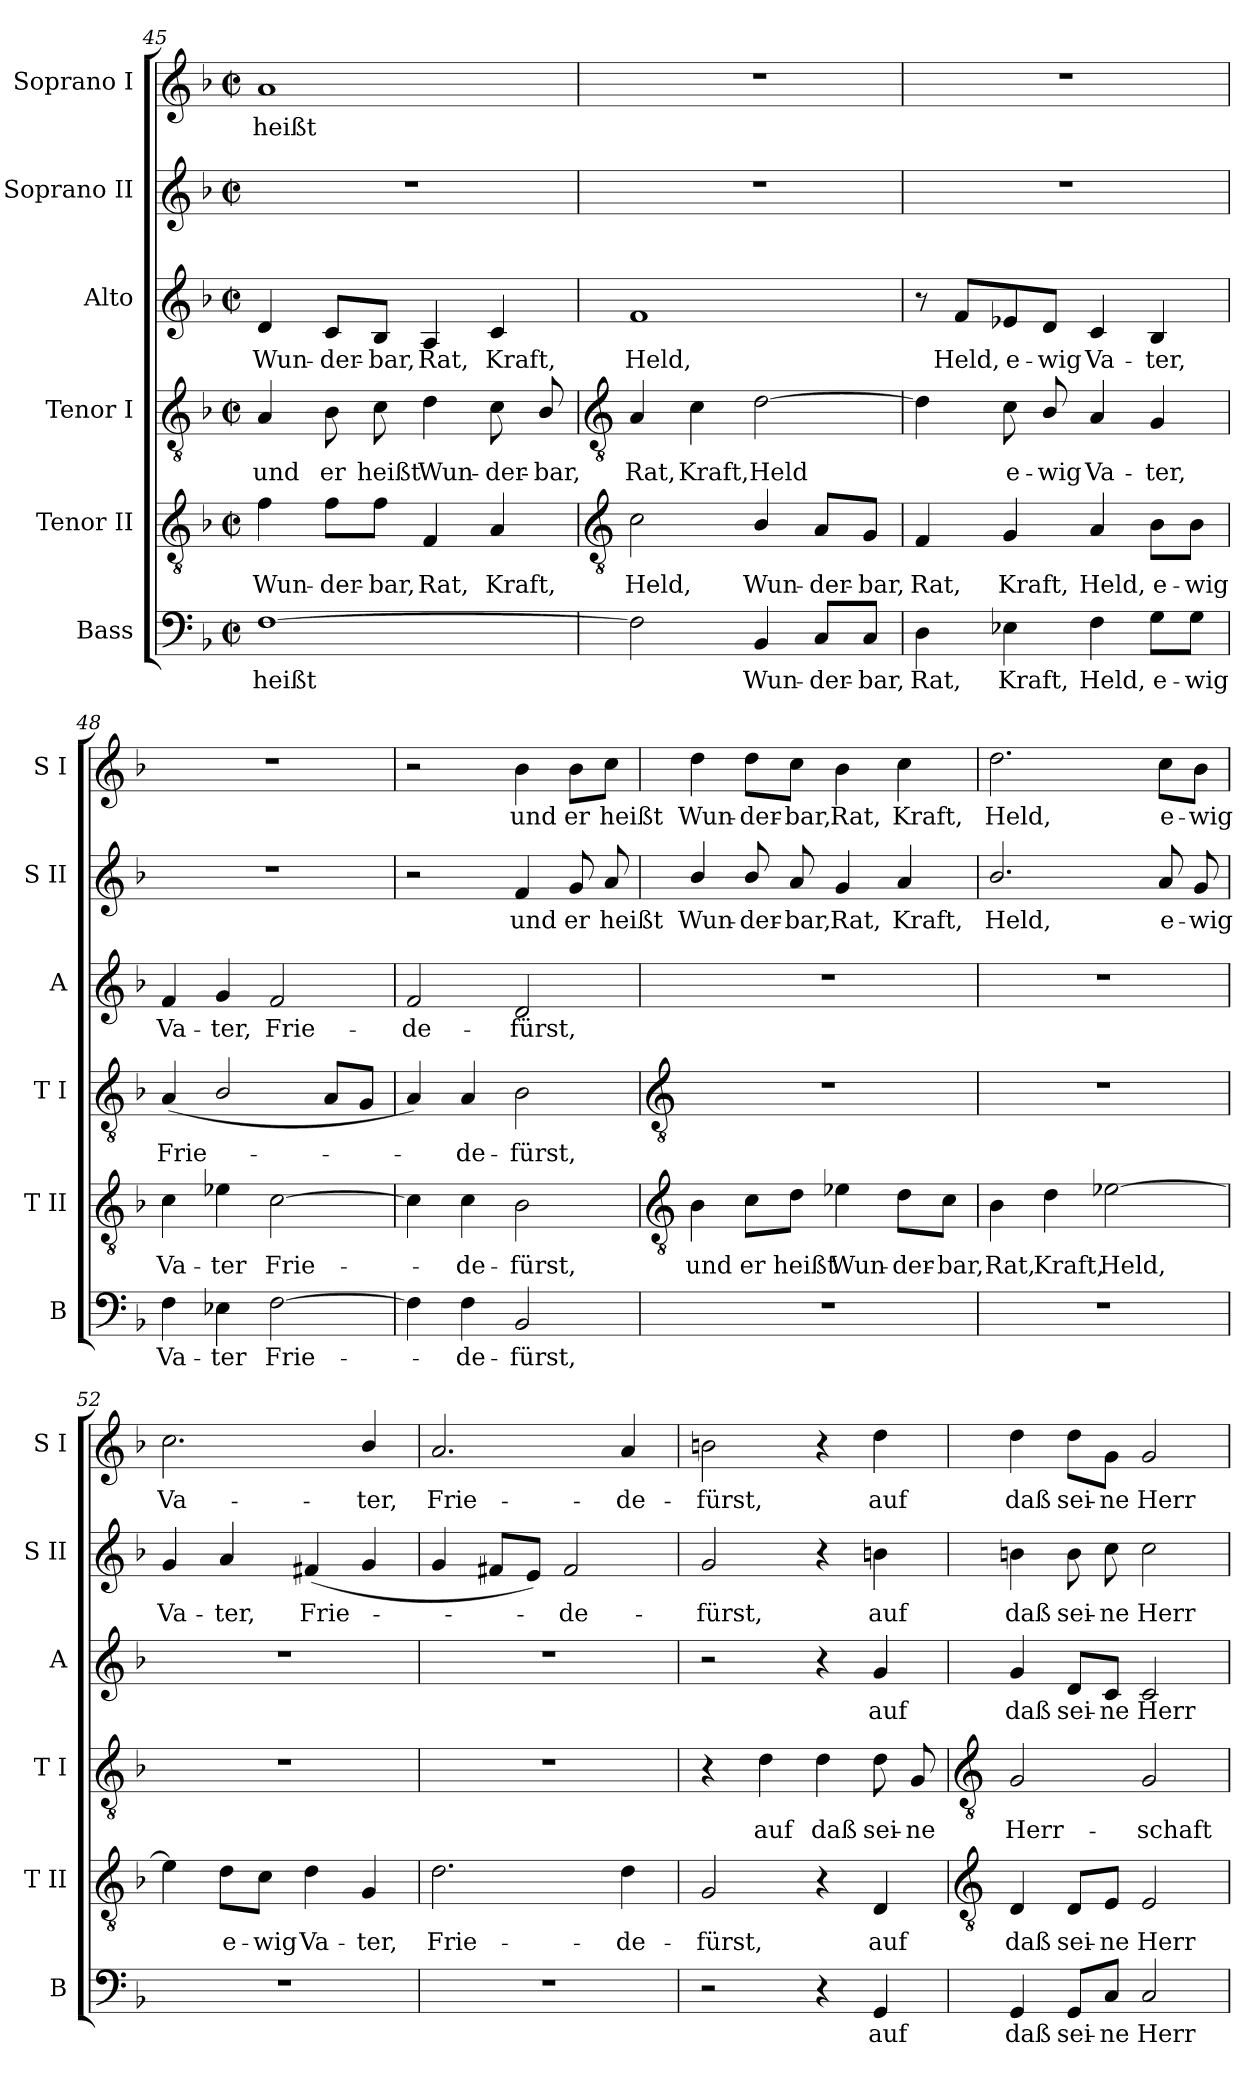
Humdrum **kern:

**kern	**text	**kern	**text	**kern	**text	**kern	**text	**kern	**text	**kern	**text
*part6	*part6	*part5	*part5	*part4	*part4	*part3	*part3	*part2	*part2	*part1	*part1
*staff6	*staff6	*staff5	*staff5	*staff4	*staff4	*staff3	*staff3	*staff2	*staff2	*staff1	*staff1
*I"Bass	*	*I"Tenor II	*	*I"Tenor I	*	*I"Alto	*	*I"Soprano II	*	*I"Soprano I	*
*I'B	*	*I'T II	*	*I'T I	*	*I'A	*	*I'S II	*	*I'S I	*
*clefF4	*	*clefGv2	*	*clefGv2	*	*clefG2	*	*clefG2	*	*clefG2	*
*k[b-]	*	*k[b-]	*	*k[b-]	*	*k[b-]	*	*k[b-]	*	*k[b-]	*
*F:	*	*F:	*	*F:	*	*F:	*	*F:	*	*F:	*
*M2/2	*	*M2/2	*	*M2/2	*	*M2/2	*	*M2/2	*	*M2/2	*
*met(c|)	*	*met(c|)	*	*met(c|)	*	*met(c|)	*	*met(c|)	*	*met(c|)	*
=45	=45	=45	=45	=45	=45	=45	=45	=45	=45	=45	=45
!	!LO:LY:b	!	!LO:LY:b	!	!LO:LY:b	!	!LO:LY:b	!	!	!	!LO:LY:b
[1F	heißt	4f	Wun-	4A	und	4d	Wun-	1r	.	1a	heißt
!	!	!	!LO:LY:b	!	!LO:LY:b	!	!LO:LY:b	!	!	!	!
.	.	8f\L	-der-	8B-	er	8c/L	-der-	.	.	.	.
!	!	!	!LO:LY:b	!	!LO:LY:b	!	!LO:LY:b	!	!	!	!
.	.	8f\J	-bar,	8c	heißt	8B-/J	-bar,	.	.	.	.
!	!	!	!LO:LY:b	!	!LO:LY:b	!	!LO:LY:b	!	!	!	!
.	.	4F	Rat,	4d	Wun-	4A	Rat,	.	.	.	.
!	!	!	!LO:LY:b	!	!LO:LY:b	!	!LO:LY:b	!	!	!	!
.	.	4A	Kraft,	8c	-der-	4c	Kraft,	.	.	.	.
!	!	!	!	!	!LO:LY:b	!	!	!	!	!	!
.	.	.	.	8B-/	-bar,	.	.	.	.	.	.
!!LO:LB:g=z
=46	=46	=46	=46	=46	=46	=46	=46	=46	=46	=46	=46
*	*	*clefGv2	*	*clefGv2	*	*	*	*	*	*	*
!	!	!	!LO:LY:b	!	!LO:LY:b	!	!LO:LY:b	!	!	!	!
2F]	.	2c	Held,	4A	Rat,	1f	Held,	1r	.	1r	.
!	!	!	!	!	!LO:LY:b	!	!	!	!	!	!
.	.	.	.	4c	Kraft,	.	.	.	.	.	.
!	!LO:LY:b	!	!LO:LY:b	!	!LO:LY:b	!	!	!	!	!	!
4BB-	Wun-	4B-/	Wun-	[2d	Held	.	.	.	.	.	.
!	!LO:LY:b	!	!LO:LY:b	!	!	!	!	!	!	!	!
8C/L	-der-	8A/L	-der-	.	.	.	.	.	.	.	.
!	!LO:LY:b	!	!LO:LY:b	!	!	!	!	!	!	!	!
8C/J	-bar,	8G/J	-bar,	.	.	.	.	.	.	.	.
=47	=47	=47	=47	=47	=47	=47	=47	=47	=47	=47	=47
!	!LO:LY:b	!	!LO:LY:b	!	!	!	!	!	!	!	!
4D	Rat,	4F	Rat,	4d]	.	8r	.	1r	.	1r	.
!	!	!	!	!	!	!	!LO:LY:b	!	!	!	!
.	.	.	.	.	.	8f/L	Held,	.	.	.	.
!	!LO:LY:b	!	!LO:LY:b	!	!LO:LY:b	!	!LO:LY:b	!	!	!	!
4E-X	Kraft,	4G	Kraft,	8c	e-	8e-X/	e-	.	.	.	.
!	!	!	!	!	!LO:LY:b	!	!LO:LY:b	!	!	!	!
.	.	.	.	8B-/	-wig	8d/J	-wig	.	.	.	.
!	!LO:LY:b	!	!LO:LY:b	!	!LO:LY:b	!	!LO:LY:b	!	!	!	!
4F	Held,	4A	Held,	4A	Va-	4c	Va-	.	.	.	.
!	!LO:LY:b	!	!LO:LY:b	!	!LO:LY:b	!	!LO:LY:b	!	!	!	!
8G\L	e-	8B-\L	e-	4G	-ter,	4B-	-ter,	.	.	.	.
!	!LO:LY:b	!	!LO:LY:b	!	!	!	!	!	!	!	!
8G\J	-wig	8B-\J	-wig	.	.	.	.	.	.	.	.
=48	=48	=48	=48	=48	=48	=48	=48	=48	=48	=48	=48
!	!LO:LY:b	!	!LO:LY:b	!	!LO:LY:b	!	!LO:LY:b	!	!	!	!
4F	Va-	4c	Va-	(<4A	Frie-	4f	Va-	1r	.	1r	.
!	!LO:LY:b	!	!LO:LY:b	!	!	!	!LO:LY:b	!	!	!	!
4E-X	-ter	4e-X	-ter	2B-/	.	4g	-ter,	.	.	.	.
!	!LO:LY:b	!	!LO:LY:b	!	!	!	!LO:LY:b	!	!	!	!
[2F	Frie-	[2c	Frie-	.	.	2f	Frie-	.	.	.	.
.	.	.	.	8AL	.	.	.	.	.	.	.
.	.	.	.	8GJ	.	.	.	.	.	.	.
=49	=49	=49	=49	=49	=49	=49	=49	=49	=49	=49	=49
!	!	!	!	!	!	!	!LO:LY:b	!	!	!	!
4F]	.	4c]	.	4A)	.	2f	-de-	2r	.	2r	.
!	!LO:LY:b	!	!LO:LY:b	!	!LO:LY:b	!	!	!	!	!	!
4F	de-	4c	de-	4A	de-	.	.	.	.	.	.
!	!LO:LY:b	!	!LO:LY:b	!	!LO:LY:b	!	!LO:LY:b	!	!LO:LY:b	!	!LO:LY:b
2BB-	-fürst,	2B-	-fürst,	2B-	-fürst,	2d	-fürst,	4f	und	4b-	und
!	!	!	!	!	!	!	!	!	!LO:LY:b	!	!LO:LY:b
.	.	.	.	.	.	.	.	8g	er	8b-\L	er
!	!	!	!	!	!	!	!	!	!LO:LY:b	!	!LO:LY:b
.	.	.	.	.	.	.	.	8a	heißt	8cc\J	heißt
!!LO:LB:g=z
=50	=50	=50	=50	=50	=50	=50	=50	=50	=50	=50	=50
*	*	*clefGv2	*	*clefGv2	*	*	*	*	*	*	*
!	!	!	!LO:LY:b	!	!	!	!	!	!LO:LY:b	!	!LO:LY:b
1r	.	4B-	und	1r	.	1r	.	4b-/	Wun-	4dd	Wun-
!	!	!	!LO:LY:b	!	!	!	!	!	!LO:LY:b	!	!LO:LY:b
.	.	8c\L	er	.	.	.	.	8b-/	-der-	8dd\L	-der-
!	!	!	!LO:LY:b	!	!	!	!	!	!LO:LY:b	!	!LO:LY:b
.	.	8d\J	heißt	.	.	.	.	8a	-bar,	8cc\J	-bar,
!	!	!	!LO:LY:b	!	!	!	!	!	!LO:LY:b	!	!LO:LY:b
.	.	4e-X	Wun-	.	.	.	.	4g	Rat,	4b-	Rat,
!	!	!	!LO:LY:b	!	!	!	!	!	!LO:LY:b	!	!LO:LY:b
.	.	8d\L	-der-	.	.	.	.	4a	Kraft,	4cc	Kraft,
!	!	!	!LO:LY:b	!	!	!	!	!	!	!	!
.	.	8c\J	-bar,	.	.	.	.	.	.	.	.
=51	=51	=51	=51	=51	=51	=51	=51	=51	=51	=51	=51
!	!	!	!LO:LY:b	!	!	!	!	!	!LO:LY:b	!	!LO:LY:b
1r	.	4B-	Rat,	1r	.	1r	.	2.b-/	Held,	2.dd	Held,
!	!	!	!LO:LY:b	!	!	!	!	!	!	!	!
.	.	4d	Kraft,	.	.	.	.	.	.	.	.
!	!	!	!LO:LY:b	!	!	!	!	!	!	!	!
.	.	[2e-X	Held,	.	.	.	.	.	.	.	.
!	!	!	!	!	!	!	!	!	!LO:LY:b	!	!LO:LY:b
.	.	.	.	.	.	.	.	8a	e-	8cc\L	e-
!	!	!	!	!	!	!	!	!	!LO:LY:b	!	!LO:LY:b
.	.	.	.	.	.	.	.	8g	-wig	8b-\J	-wig
=52	=52	=52	=52	=52	=52	=52	=52	=52	=52	=52	=52
!	!	!	!	!	!	!	!	!	!LO:LY:b	!	!LO:LY:b
1r	.	4e-]	.	1r	.	1r	.	4g	Va-	2.cc	Va-
!	!	!	!LO:LY:b	!	!	!	!	!	!LO:LY:b	!	!
.	.	8d\L	e-	.	.	.	.	4a	-ter,	.	.
!	!	!	!LO:LY:b	!	!	!	!	!	!	!	!
.	.	8c\J	-wig	.	.	.	.	.	.	.	.
!	!	!	!LO:LY:b	!	!	!	!	!	!LO:LY:b	!	!
.	.	4d	Va-	.	.	.	.	(<4f#X	Frie-	.	.
!	!	!	!LO:LY:b	!	!	!	!	!	!	!	!LO:LY:b
.	.	4G	-ter,	.	.	.	.	4g	.	4b-/	-ter,
=53	=53	=53	=53	=53	=53	=53	=53	=53	=53	=53	=53
!	!	!	!LO:LY:b	!	!	!	!	!	!	!	!LO:LY:b
1r	.	2.d	Frie-	1r	.	1r	.	4g	.	2.a	Frie-
.	.	.	.	.	.	.	.	8f#XL	.	.	.
.	.	.	.	.	.	.	.	8eJ)	.	.	.
!	!	!	!	!	!	!	!	!	!LO:LY:b	!	!
.	.	.	.	.	.	.	.	2f#	de-	.	.
!	!	!	!LO:LY:b	!	!	!	!	!	!	!	!LO:LY:b
.	.	4d	-de-	.	.	.	.	.	.	4a	-de-
=54	=54	=54	=54	=54	=54	=54	=54	=54	=54	=54	=54
!	!	!	!LO:LY:b	!	!	!	!	!	!LO:LY:b	!	!LO:LY:b
2r	.	2G	-fürst,	4r	.	2r	.	2g	-fürst,	2bn	-fürst,
!	!	!	!	!	!LO:LY:b	!	!	!	!	!	!
.	.	.	.	4d	auf	.	.	.	.	.	.
!	!	!	!	!	!LO:LY:b	!	!	!	!	!	!
4r	.	4r	.	4d	daß	4r	.	4r	.	4r	.
!	!LO:LY:b	!	!LO:LY:b	!	!LO:LY:b	!	!LO:LY:b	!	!LO:LY:b	!	!LO:LY:b
4GG	auf	4D	auf	8d	sei-	4g	auf	4bn	auf	4dd	auf
!	!	!	!	!	!LO:LY:b	!	!	!	!	!	!
.	.	.	.	8G	-ne	.	.	.	.	.	.
!!LO:LB:g=z
=55	=55	=55	=55	=55	=55	=55	=55	=55	=55	=55	=55
*	*	*clefGv2	*	*clefGv2	*	*	*	*	*	*	*
!	!LO:LY:b	!	!LO:LY:b	!	!LO:LY:b	!	!LO:LY:b	!	!LO:LY:b	!	!LO:LY:b
4GG	daß	4D	daß	2G	Herr-	4g	daß	4bn	daß	4dd	daß
!	!LO:LY:b	!	!LO:LY:b	!	!	!	!LO:LY:b	!	!LO:LY:b	!	!LO:LY:b
8GG/L	sei-	8D/L	sei-	.	.	8d/L	sei-	8b	sei-	8dd\L	sei-
!	!LO:LY:b	!	!LO:LY:b	!	!	!	!LO:LY:b	!	!LO:LY:b	!	!LO:LY:b
8C/J	-ne	8E/J	-ne	.	.	8c/J	-ne	8cc	-ne	8g\J	-ne
!	!LO:LY:b	!	!LO:LY:b	!	!LO:LY:b	!	!LO:LY:b	!	!LO:LY:b	!	!LO:LY:b
2C	Herr-	2E	Herr-	2G	-schaft	2c	Herr-	2cc	Herr-	2g	Herr-
=	=	=	=	=	=	=	=	=	=	=	=
*-	*-	*-	*-	*-	*-	*-	*-	*-	*-	*-	*-
